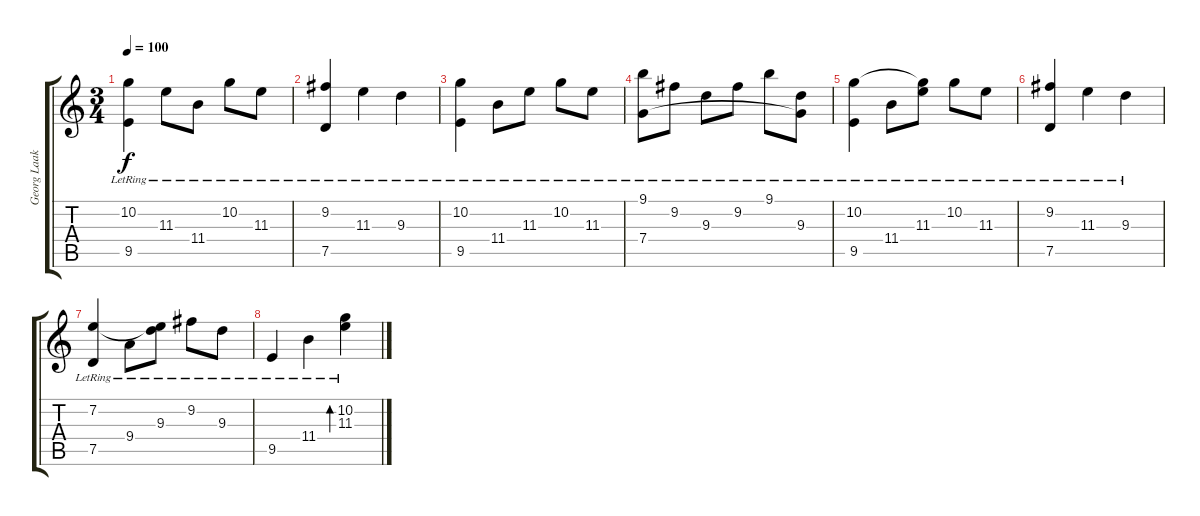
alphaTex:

\track ("Georg Laakso" "Georg Laak") {instrument acousticguitarsteel}
\staff {score tabs}
\tuning (D4 A3 F3 C3 G2 D2) {hide}
\ts (3 4)
\tempo 100
\clef g2
\ks c
(10.2{lr} 9.5{lr}).4{dy f} 11.3{lr}.8 11.4{lr}.8 10.2{lr}.8 11.3{lr}.8 |
(9.2{lr} 7.5).4 11.3{lr}.4 9.3{lr}.4 |
(10.2{lr} 9.5{lr}).4 11.4{lr}.8 11.3{lr}.8 10.2{lr}.8 11.3{lr}.8 |
(9.1{lr} 7.4).8 9.2{lr}.8 9.3{lr}.8 9.2{lr}.8 9.1{lr}.8 (9.3{lr} 7.4{t}).8 |
(10.2 9.5{lr}).4 11.4{lr}.8 (10.2{t} 11.3{lr}).8 10.2{lr}.8 11.3{lr}.8 |
(9.2{lr} 7.5).4 11.3{lr}.4 9.3{lr}.4 |
(7.2{lr} 7.5{lr}).4 9.4{lr}.8 (7.2{t} 9.3{lr}).8 9.2{lr}.8 9.3{lr}.8 |
9.5{lr}.4 11.4{lr}.4 (10.2 11.3{lr}).4{bd 480}
